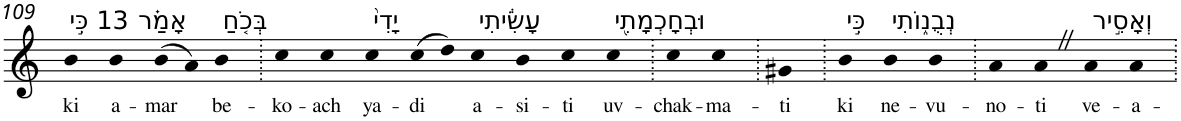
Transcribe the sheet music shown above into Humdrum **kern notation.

**kern	**text
*part1	*part1
*staff1	*staff1
*I"Piano	*
*I'Pno	*
!!LO:PB:g=z
*clefG2	*
*k[]	*
=109	=109
!LO:TX:a:t=13 כִּ֣י	!
!	!LO:LY:b
4b	ki
!LO:TX:a:t=אָמַ֗ר	!
!	!LO:LY:b
4b	a-
!	!LO:LY:b
(>8b	-mar
8a)	.
!LO:TX:a:t=בְּכֹ֤חַ	!
!	!LO:LY:b
4b	be-
=110.	=110.
!	!LO:LY:b
4cc	-ko-
!	!LO:LY:b
4cc	-ach
!LO:TX:a:t=יָדִי֙	!
!	!LO:LY:b
4cc	ya-
!	!LO:LY:b
(>8cc	-di
8dd)	.
!LO:TX:a:t=עָשִׂ֔יתִי	!
!	!LO:LY:b
4cc	a-
!	!LO:LY:b
4b	-si-
!	!LO:LY:b
4cc	-ti
!LO:TX:a:t=וּבְחָכְמָתִ֖י	!
!	!LO:LY:b
4cc	uv-
=111.	=111.
!	!LO:LY:b
4cc	-chak-
!	!LO:LY:b
4cc	-ma-
=112.	=112.
!	!LO:LY:b
4g#X	-ti
=113.	=113.
!LO:TX:a:t=כִּ֣י	!
!	!LO:LY:b
4b	ki
!LO:TX:a:t=נְבֻנ֑וֹתִי	!
!	!LO:LY:b
4b	ne-
!	!LO:LY:b
4b	-vu-
=114.	=114.
!	!LO:LY:b
4a	-no-
!	!LO:LY:b
4aZ	-ti
!LO:TX:a:t=וְאָסִ֣יר	!
!	!LO:LY:b
4a	ve-
!	!LO:LY:b
4a	-a-
=.	=.
*-	*-
